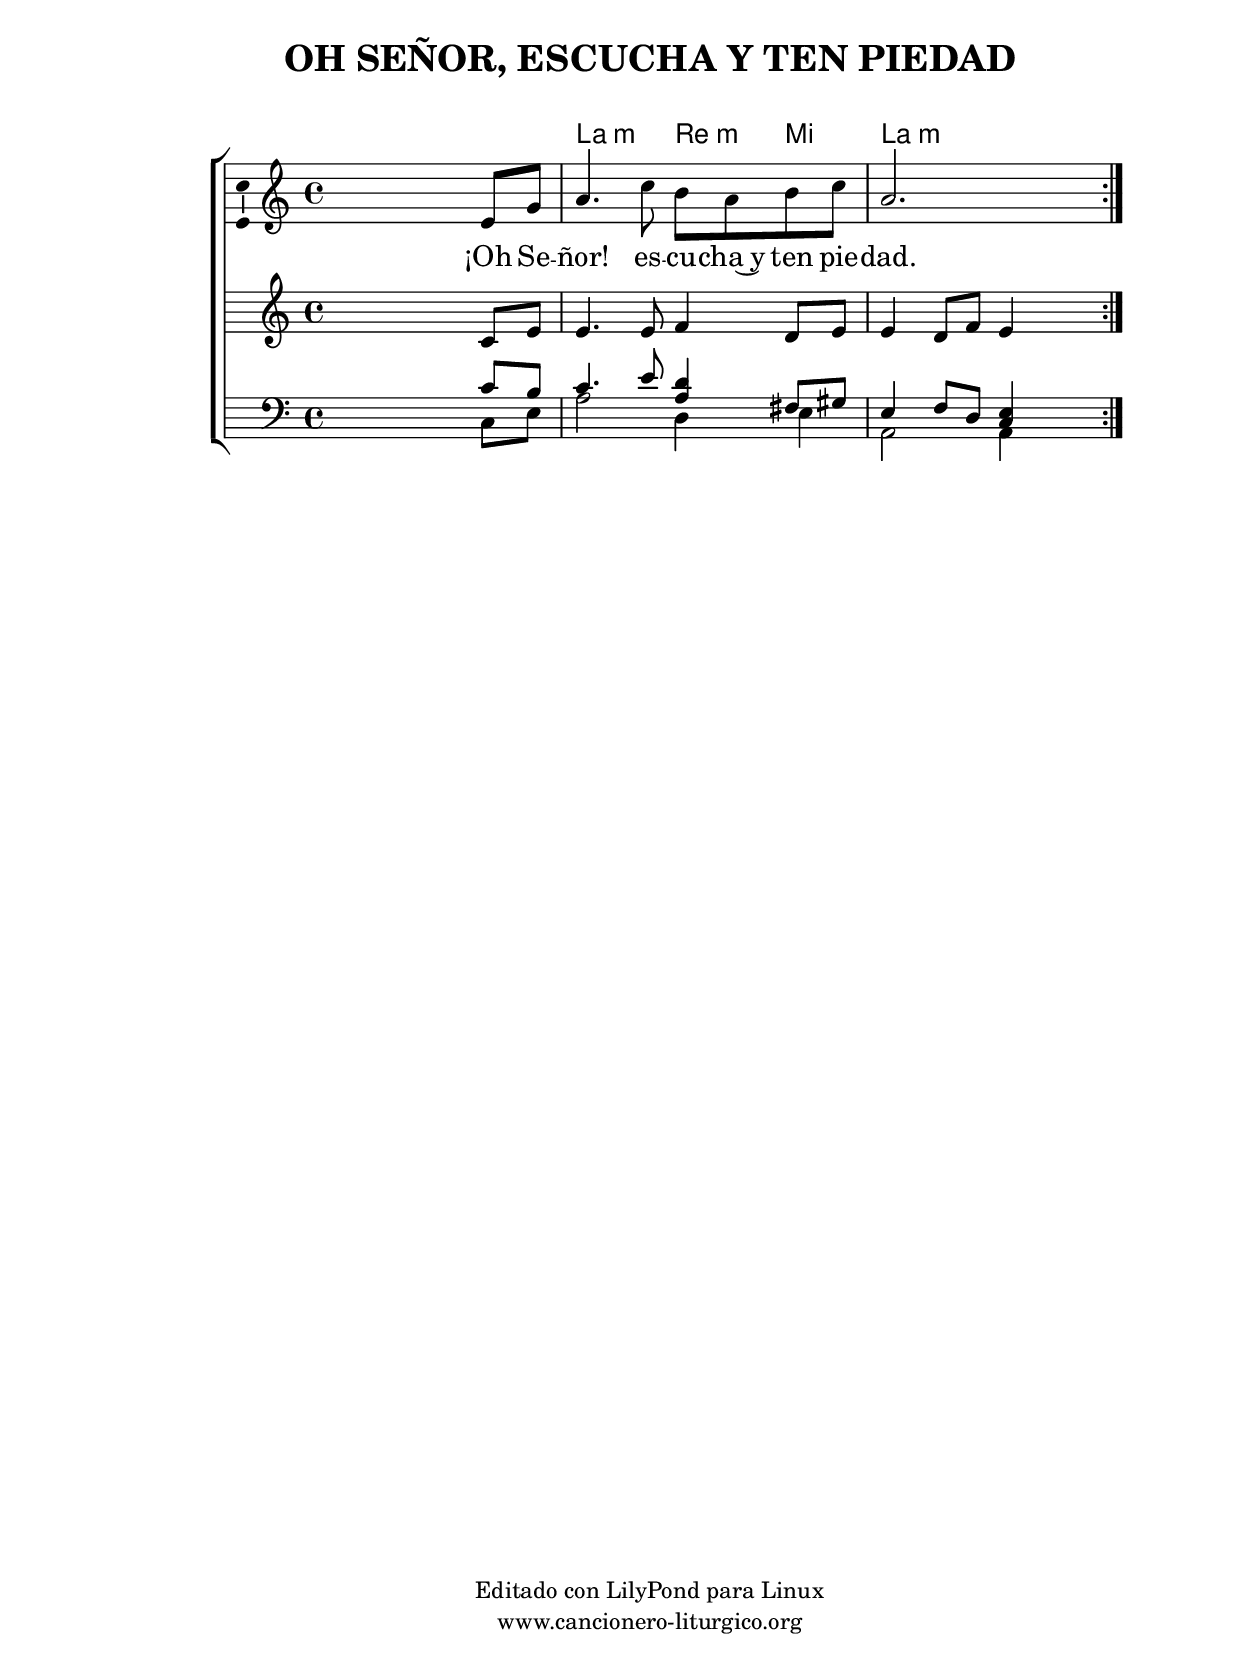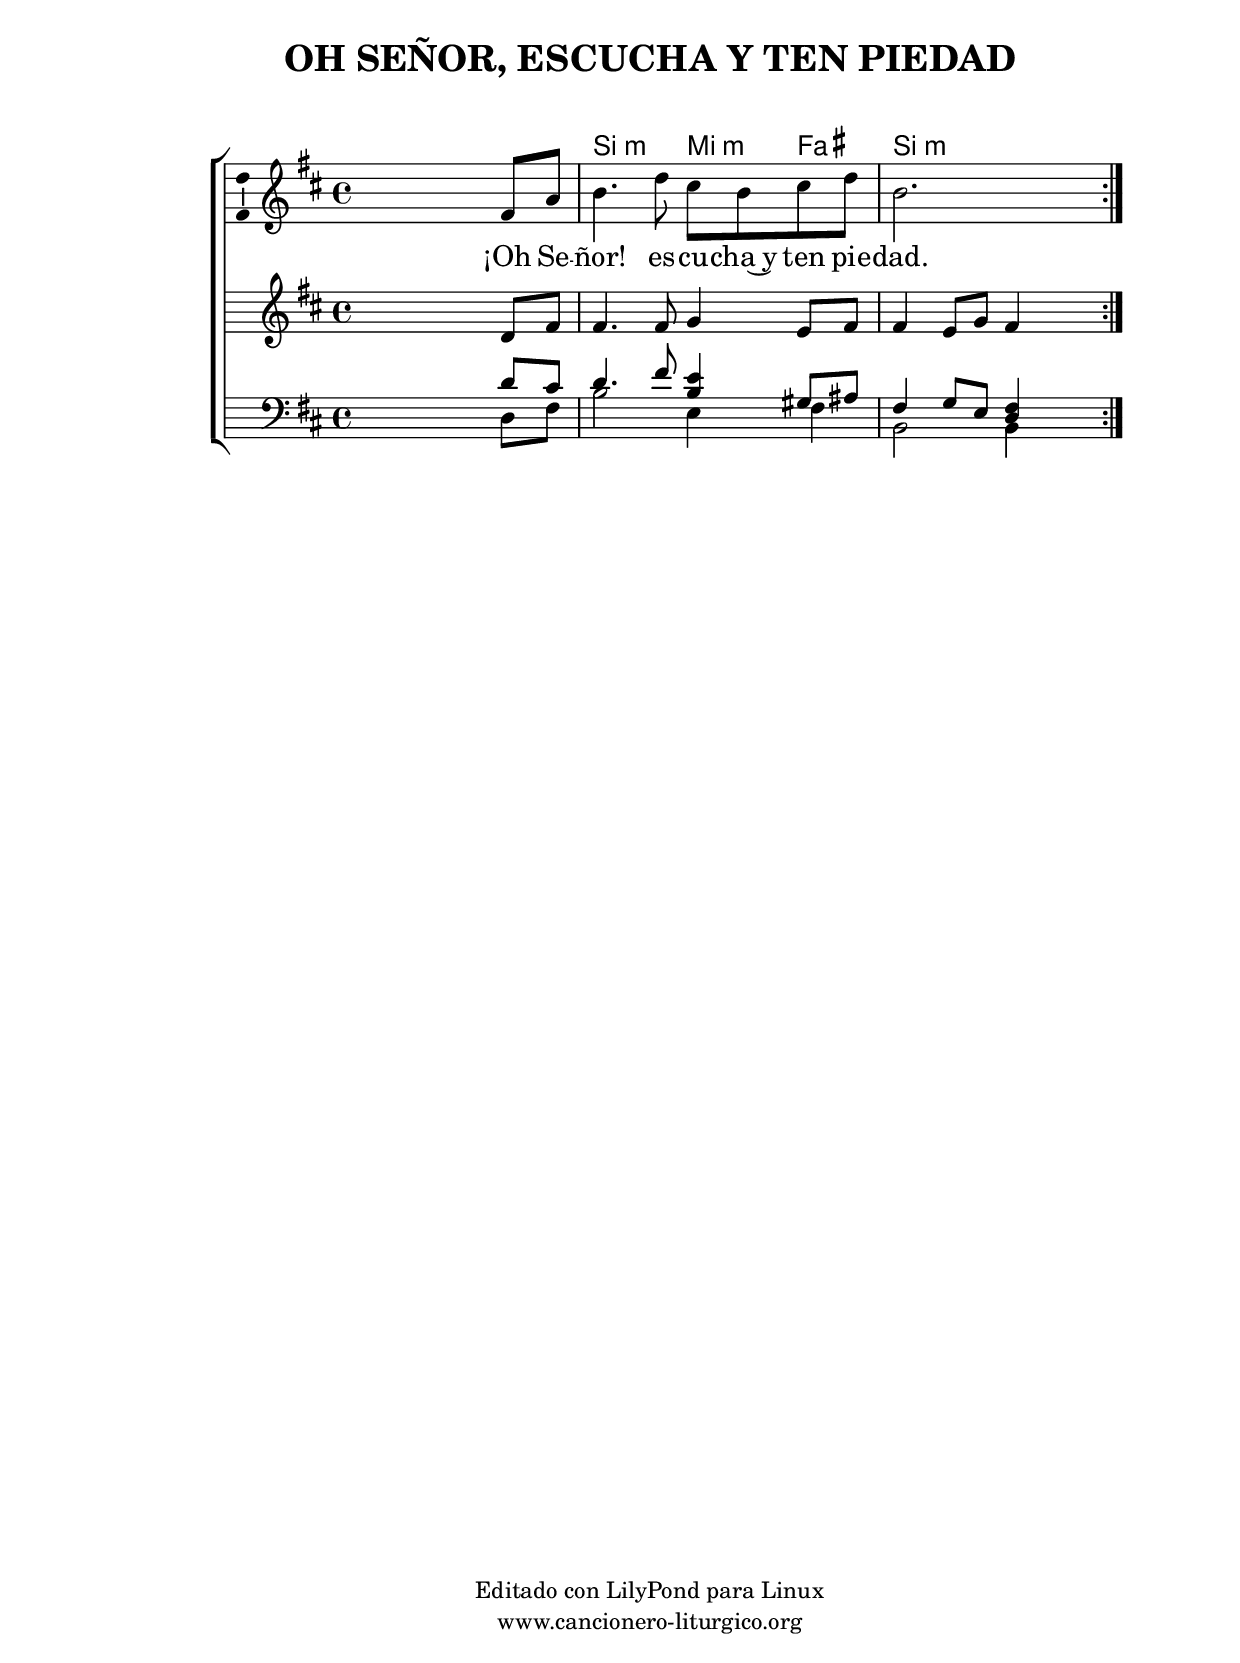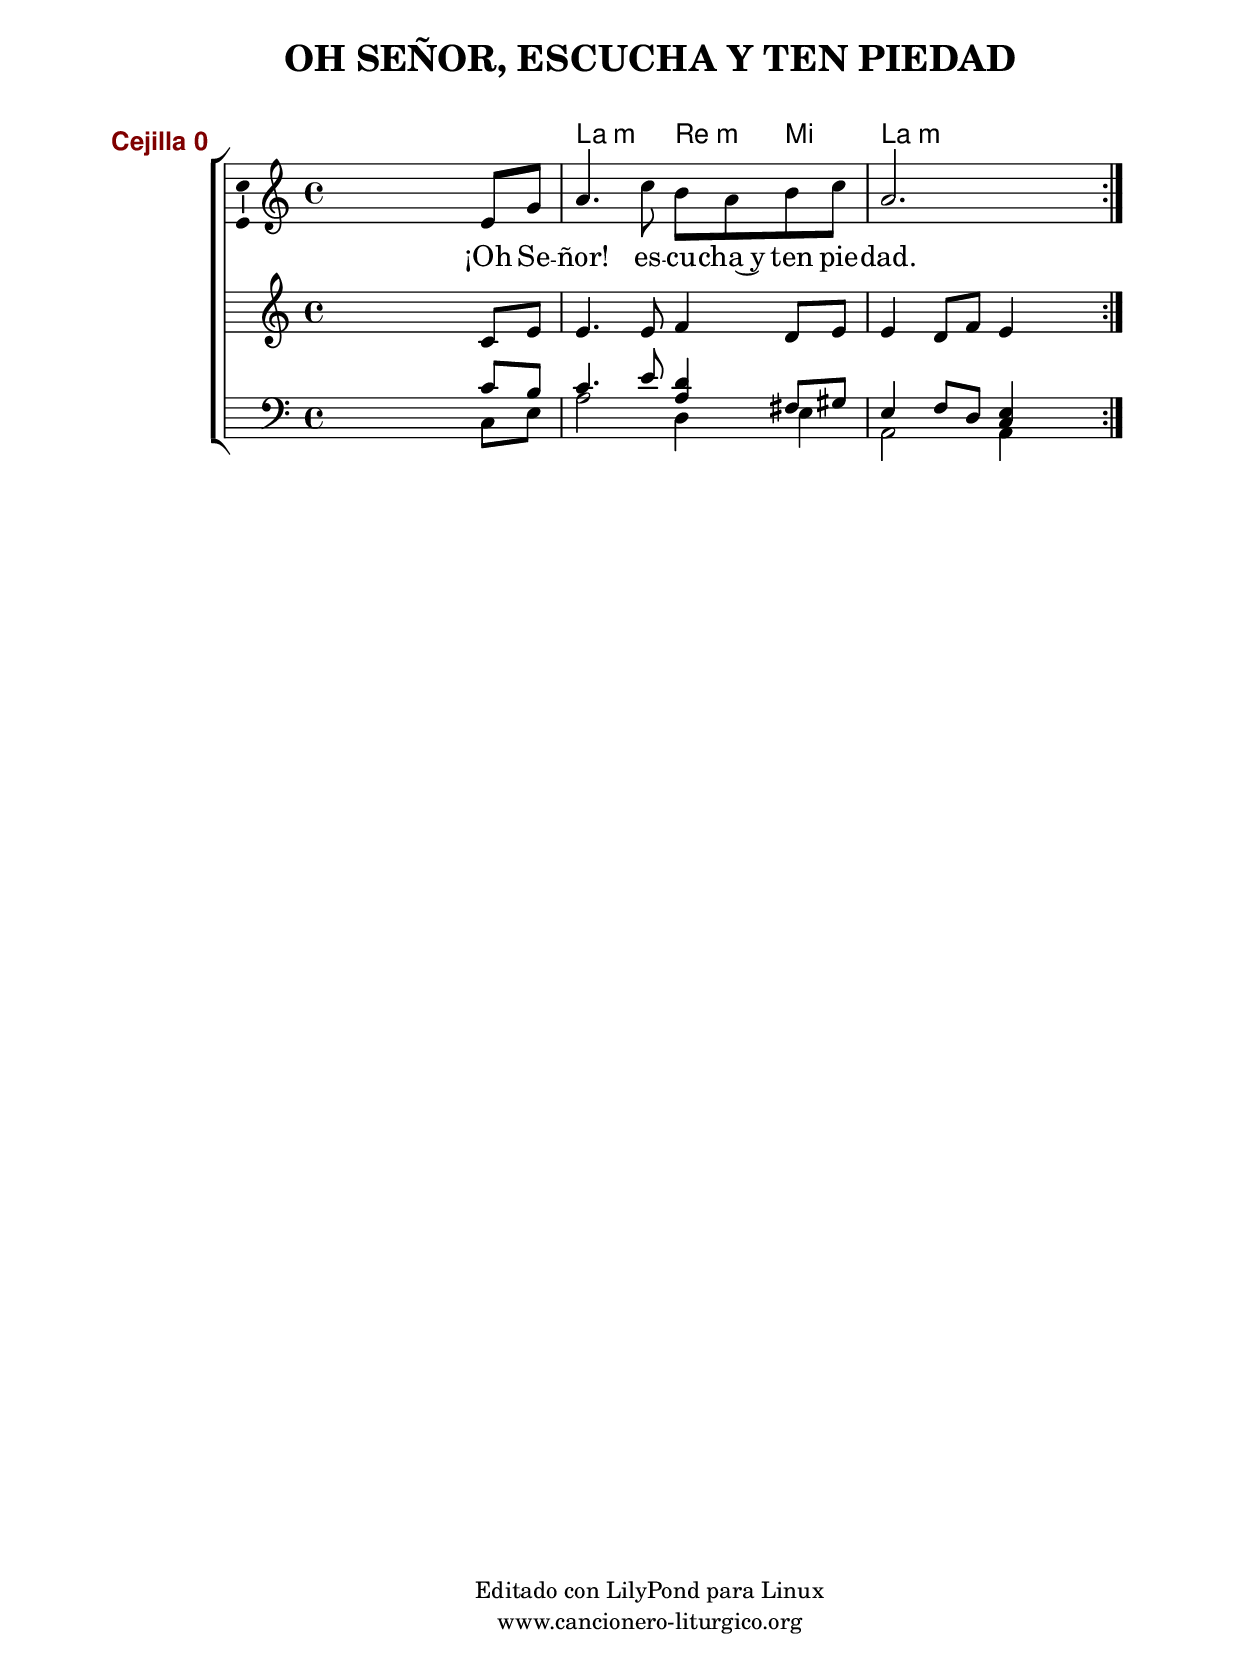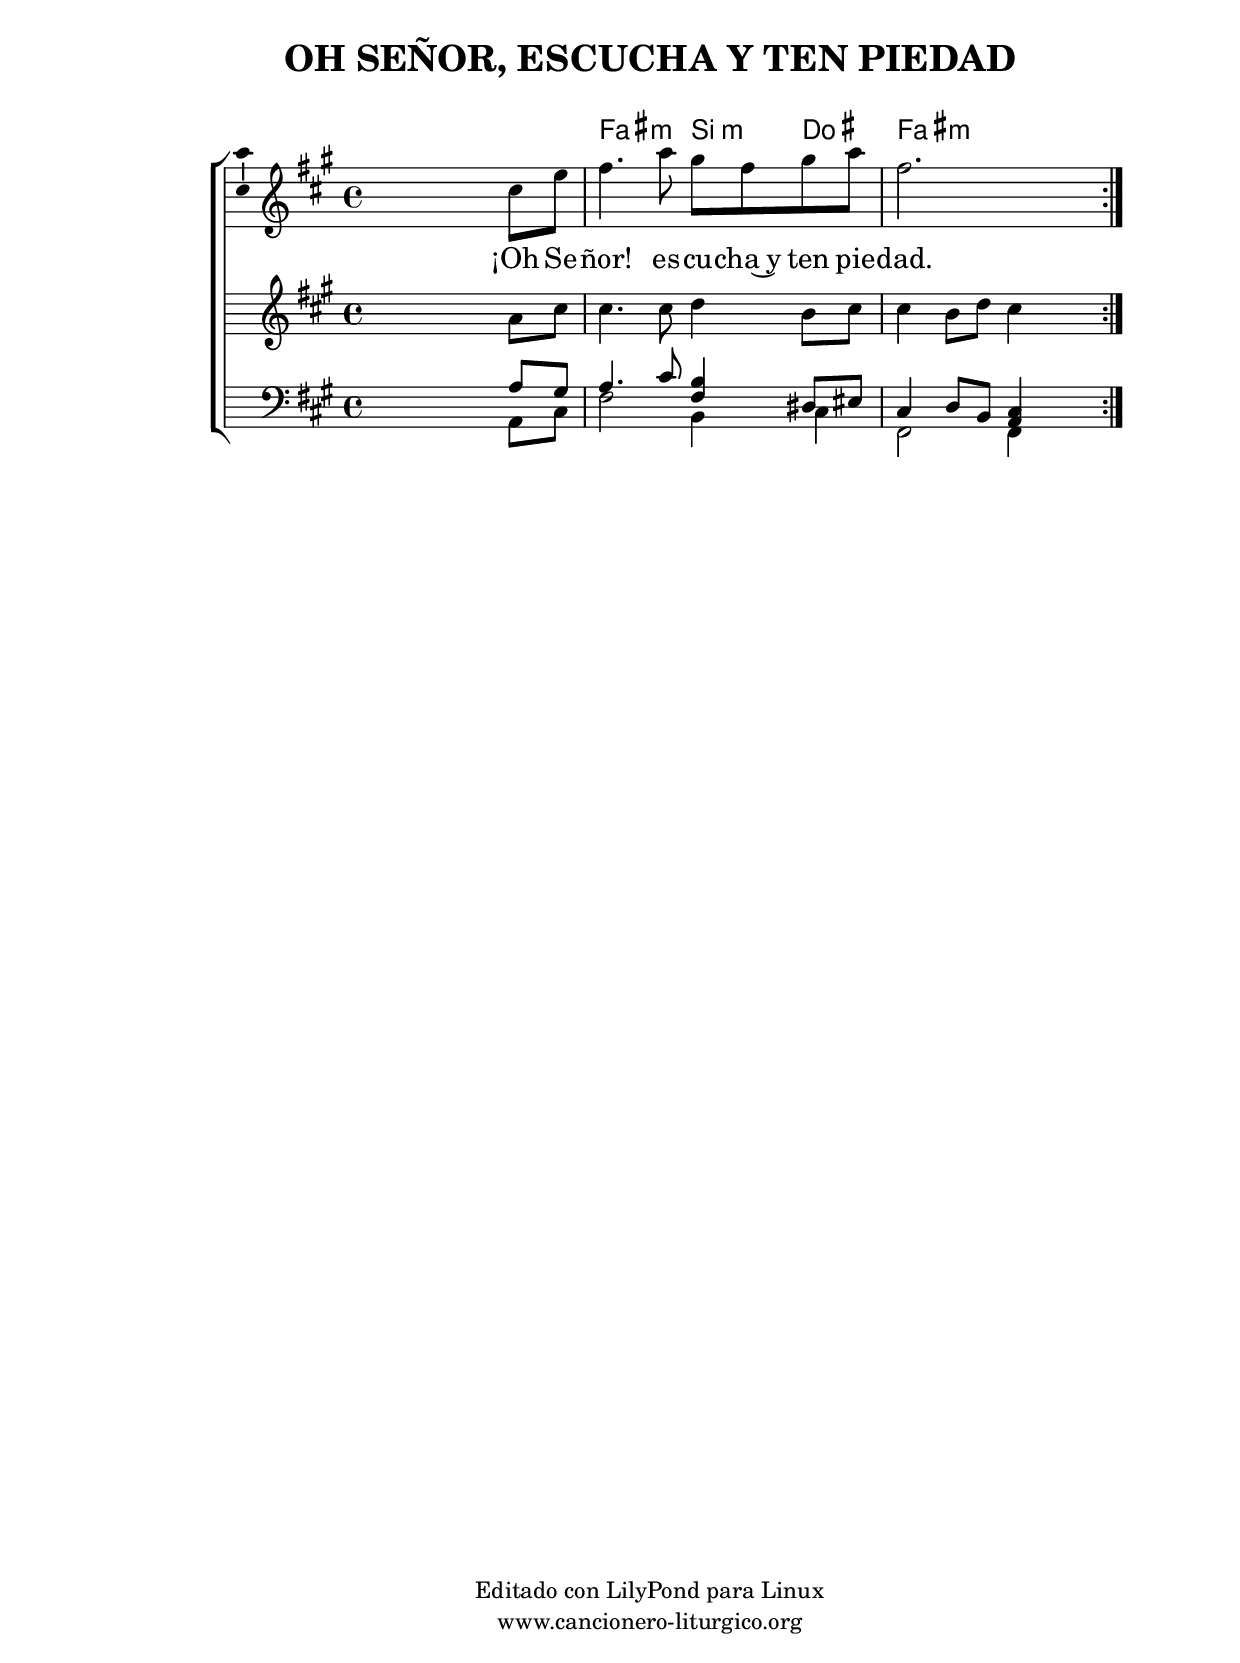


%versión de lilypond para la que se ha escrito esta partitura:
\version "2.16.0"

	%Tamaño papel
	#(set-default-paper-size "a4")
	%Tamaño partitura
	#(set-global-staff-size 20)
	%No responde al pulsar sobre una nota
	#(ly:set-option 'point-and-click #f)

%parámetros del encabezamiento:
\header {
	title = "OH SEÑOR, ESCUCHA Y TEN PIEDAD"
	subtitle = ""
	composer = ""
	poet = ""
%	meter = "Tono original: La m"
	arranger = ""
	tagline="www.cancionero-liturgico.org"
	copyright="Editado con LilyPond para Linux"
	tiempo = ""
	usos = "Kyrie"
	letra = ""
	}

%parámetros asociados al papel:
\paper  {
	oddHeaderMarkup = \markup {\fill-line { \on-the-fly #not-first-page \fromproperty #'header:title \on-the-fly #not-first-page \fromproperty #'header:composer }}
	evenHeaderMarkup = \markup {\fill-line { \fromproperty #'header:composer \fromproperty #'header:title }}
	#(set-paper-size "a4")
	print-page-number = ##f
	first-page-number = 1
	print-first-page-number = ##f
%	head-separation = 3.0 \cm
	top-margin = 2.0 \cm
	bottom-margin = 0.5\cm
%%%	bottom-margin = -2.0\cm
	left-margin = 3.0 \cm
	line-width = 16.0 \cm 
	indent = 8\mm
	interscoreline = 2.\mm
	between-system-space = 15\mm
%	para que las partituras no llenen la hoja:
	ragged-bottom = ##t
%	idem para la última hoja:
	ragged-last-bottom = ##f
%	para que las partituras llenen el ancho del papel:
	ragged-last = ##f
	after-title-space = 2.5 \cm
%page-count=1
%system-count=8

	%Flexible Vertical Spacing
%	markup-markup-spacing =
%	#'((basic-distance . 15) (minimum-distance . 15) (padding . 3))
	markup-system-spacing =
	#'((basic-distance . 15) (minimum-distance . 15) (padding . 3))
	system-system-spacing =
	#'((basic-distance . 15) (minimum-distance . 15) (padding . 3))
	score-system-spacing =
	#'((basic-distance . 15) (minimum-distance . 15) (padding . 5))
%	top-system-spacing = % header
%	#'((basic-distance . 8) (minimum-distance . 0) (padding . 0))
%	top-markup-spacing =
%	#'((basic-distance . 20) (minimum-distance . 20) (padding . 0))
	last-bottom-spacing = % footer
	#'((basic-distance . 5) (minimum-distance . 5) (padding . 0))
%	score-markup-spacing =
%	#'((basic-distance . 16) (minimum-distance . 13) (padding . 0))

	}


%parámetros que afectan a toda la partitura:
global =  {
	%clave de sol (G):
	\clef G
	%armadura:
%%%	\transpose c d
	\key a \minor
	\tempo 4=80
	\set Score.tempoHideNote = ##t
	}


acordes = {
	\italianChords
	\chordmode {
%%%	\transpose c d
{

s1
a2:m d4:m e a1:m

}
}
}

melodia =

%%%	\transpose c d
{
	\relative c'{
	\time 4/4

s2. e8 g
a4. c8 b a b c
a2. s4

\bar ":|"
	}
	}

melodiados =

%%%	\transpose c d
{
	\relative c'{
	\time 4/4

s2. c8 e
e4. e8 f4 d8 e
e4 d8 f e4 s4

\bar ":|"
	}
	}

melodiatres =

%%%	\transpose c d
{
	\relative c'{
	\time 4/4

<<
\new Voice
{
\voiceOne
s2. c8 b8
c4. e8 <d a>4 fis,8 gis
e4 f8 d <e c>4 s4
}
\new Voice
{
\voiceTwo
s2. c8 e8
a2 d,4 e
a,2 a4 s4
}
>>

\bar ":|"
	}
	}


texto = \lyricmode {
¡Oh Se -- ñor!
es -- cu -- cha~y ten pie -- dad.

	}


acordesStaff = \context ChordNames = acordesStaff <<
	\set chordChanges = ##t
	\acordes
	>>


%%%%%%%%%%%%%%%%%%%%%%%%%%%%%%%%%%% CEJILLA %%%%%%%%%%%%%%%%%%%%%%%%%%%%%%%%%%%
acordescejilla = {
%%%	\override ChordNames.ChordName #'font-size = #-1
%%%	\override ChordNames.ChordName #'font-series = #'bold
	\transpose c c {
		\acordes
		}
	}

acordescejillaStaff = \context ChordNames = acordescejillaStaff <<
	\set Staff.instrumentName = \markup \with-color #darkred \larger \bold \sans "Cejilla 0"
	\set chordChanges = ##t
	\acordescejilla
	>>
%%%%%%%%%%%%%%%%%%%%%%%%%%%%%%%%%%% CEJILLA %%%%%%%%%%%%%%%%%%%%%%%%%%%%%%%%%%%


vozStaff = \context Voice = vozStaff
\with {\consists "Ambitus_engraver"}
<<
%	\set Staff.instrumentName = ""
%	\set Staff.shortInstrumentName = ""
%	\set Staff.midiInstrument = #"clarinet"
%	\set Staff.midiInstrument = #"cello"
%	\set Staff.midiInstrument = #"flute"
	\set Staff.midiInstrument = #"electric guitar (jazz)"
%	\set Staff.midiInstrument = #"english horn"
%	\set Staff.midiInstrument = #"violin"
%	\set Staff.midiInstrument = #"glockenspiel"
	\set Staff.midiMinimumVolume = #0.7
	\set Staff.midiMaximumVolume = #0.9
	\global
	\melodia
	>>

vozdosStaff = \context Voice = vozdosStaff
<<
	\set Staff.instrumentName = ""
	\set Staff.shortInstrumentName = ""
	\override Staff.StaffSymbol #'staff-space = #(magstep -0.35)
	\set Staff.midiInstrument = #"flute"
	\set Staff.midiMinimumVolume = #0.7
	\set Staff.midiMaximumVolume = #0.9
	\global
	\melodiados
	>>

voztresStaff = \context Voice = voztresStaff
<<
	\set Staff.instrumentName = ""
	\set Staff.shortInstrumentName = ""
	\override Staff.StaffSymbol #'staff-space = #(magstep -0.35)
	\set Staff.midiInstrument = #"flute"
	\set Staff.midiMinimumVolume = #0.7
	\set Staff.midiMaximumVolume = #0.9
	\global
	%clave de fa (F):
	\clef F 
	\melodiatres
	>>

textoStaff = \context Lyrics = textoStaff <<
	\lyricsto vozStaff \texto
	>>

\book {
	\score {
		\context ChoirStaff {
%			\override StaffGroup.SystemStartBracket #'collapse-height = #1
%			\override Score.SystemStartBar #'collapse-height = #1
			<<
			\acordesStaff
			\vozStaff
			\textoStaff
			\vozdosStaff
			\voztresStaff
			>>
			}
		\layout {
	    		\context {
				\Lyrics
				\override LyricText #'font-size = #2
				}
	   		 \context {
				\Score
				\override StaffSymbol #'staff-space = #(magstep +3)
				}
			}
		}
	\score {
		\unfoldRepeats
		\context ChoirStaff {
			<<
			\acordesStaff
			\vozStaff
			\vozdosStaff
			\voztresStaff
			>>
			}
		\midi {
	  		\context {
	  			\Score
				tempoWholesPerMinute = #(ly:make-moment 70 4)
				}
			}
		}
	}


%Partitura para guitarra
#(define output-suffix "G")
\book {
	\score {
		\context ChoirStaff {
%			\override StaffGroup.SystemStartBracket #'collapse-height = #1
%			\override Score.SystemStartBar #'collapse-height = #1
			<<
			\acordescejillaStaff
			\vozStaff
			\textoStaff
			\vozdosStaff
			\voztresStaff
			>>
			}
		\layout {
%%%%%%%%%%%%%%%%%%%%%%%%%%%%%%%%%%% CEJILLA %%%%%%%%%%%%%%%%%%%%%%%%%%%%%%%%%%%
			\context {
				\ChordNames \consists Instrument_name_engraver
				}
%%%%%%%%%%%%%%%%%%%%%%%%%%%%%%%%%%% CEJILLA %%%%%%%%%%%%%%%%%%%%%%%%%%%%%%%%%%%
	    		\context {
				\Lyrics
				\override LyricText #'font-size = #2
				}
	   		 \context {
				\Score
				\override StaffSymbol #'staff-space = #(magstep +3)
				}
			}
		}
	}


#(define output-suffix "C")
\book {
	\score {
		\context ChoirStaff {
%			\override StaffGroup.SystemStartBracket #'collapse-height = #1
%			\override Score.SystemStartBar #'collapse-height = #1
\transpose c d
			<<
			\acordesStaff
			\vozStaff
			\textoStaff
			\vozdosStaff
			\voztresStaff
			>>
			}
		\layout {
	    		\context {
				\Lyrics
				\override LyricText #'font-size = #2
				}
	   		 \context {
				\Score
				\override StaffSymbol #'staff-space = #(magstep +3)
				}
			}
		}
	}


#(define output-suffix "S")
\book {
	\score {
		\context ChoirStaff {
%			\override StaffGroup.SystemStartBracket #'collapse-height = #1
%			\override Score.SystemStartBar #'collapse-height = #1
\transpose c a
			<<
			\acordesStaff
			\vozStaff
			\textoStaff
			\vozdosStaff
\transpose a a,
			\voztresStaff
			>>
			}
		\layout {
	    		\context {
				\Lyrics
				\override LyricText #'font-size = #2
				}
	   		 \context {
				\Score
				\override StaffSymbol #'staff-space = #(magstep +3)
				}
			}
		}
	}


